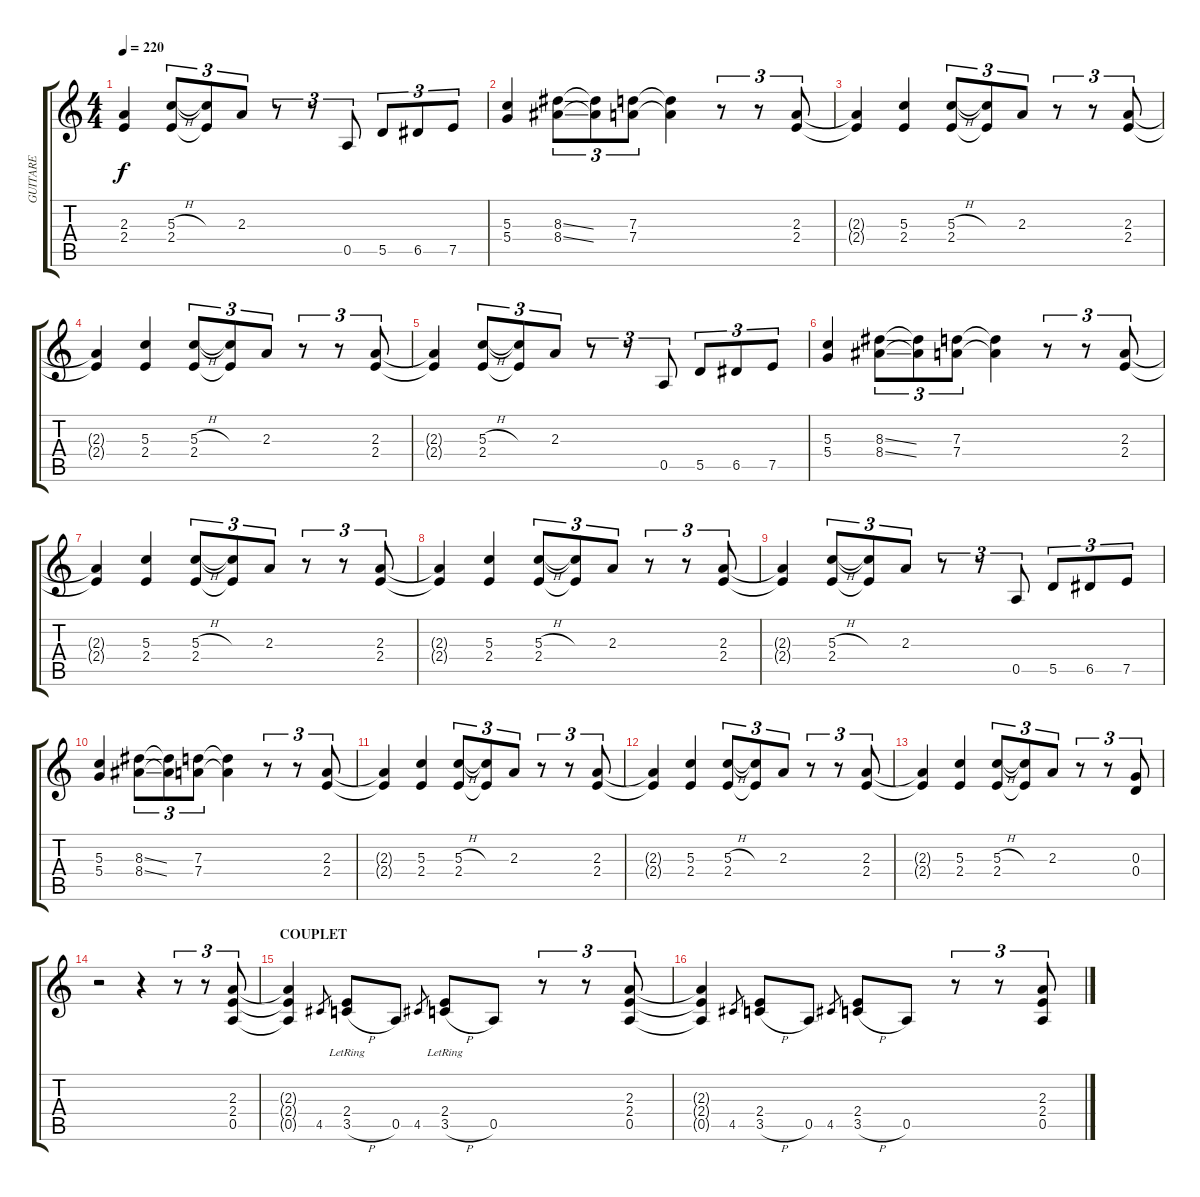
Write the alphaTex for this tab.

\track ("GUITARE" "GUITARE") {instrument distortionguitar}
\staff {score tabs}
\tuning (E4 B3 G3 D3 A2 E2) {hide}
\ts (4 4)
\tempo 220
\clef g2
\ks c
(2.3{t} 2.4{t}).4{dy f} (5.3{h} 2.4).8{tu (3 2)} (5.3{t} 2.4{t}).8{tu (3 2)} 2.3.8{tu (3 2)} r.8{tu (3 2)} r.8{tu (3 2)} 0.5.8{tu (3 2)} 5.5.8{tu (3 2)} 6.5.8{tu (3 2)} 7.5.8{tu (3 2)} |
(5.3 5.4).4 (8.3{ss} 8.4{ss}).8{tu (3 2)} (8.3{t} 8.4{t}).8{tu (3 2)} (7.3 7.4).8{tu (3 2)} (7.3{t} 7.4{t}).4 r.8{tu (3 2)} r.8{tu (3 2)} (2.3 2.4).8{tu (3 2)} |
(2.3{t} 2.4{t}).4 (5.3 2.4).4 (5.3{h} 2.4).8{tu (3 2)} (5.3{t} 2.4{t}).8{tu (3 2)} 2.3.8{tu (3 2)} r.8{tu (3 2)} r.8{tu (3 2)} (2.3 2.4).8{tu (3 2)} |
(2.3{t} 2.4{t}).4 (5.3 2.4).4 (5.3{h} 2.4).8{tu (3 2)} (5.3{t} 2.4{t}).8{tu (3 2)} 2.3.8{tu (3 2)} r.8{tu (3 2)} r.8{tu (3 2)} (2.3 2.4).8{tu (3 2)} |
(2.3{t} 2.4{t}).4 (5.3{h} 2.4).8{tu (3 2)} (5.3{t} 2.4{t}).8{tu (3 2)} 2.3.8{tu (3 2)} r.8{tu (3 2)} r.8{tu (3 2)} 0.5.8{tu (3 2)} 5.5.8{tu (3 2)} 6.5.8{tu (3 2)} 7.5.8{tu (3 2)} |
(5.3 5.4).4 (8.3{ss} 8.4{ss}).8{tu (3 2)} (8.3{t} 8.4{t}).8{tu (3 2)} (7.3 7.4).8{tu (3 2)} (7.3{t} 7.4{t}).4 r.8{tu (3 2)} r.8{tu (3 2)} (2.3 2.4).8{tu (3 2)} |
(2.3{t} 2.4{t}).4 (5.3 2.4).4 (5.3{h} 2.4).8{tu (3 2)} (5.3{t} 2.4{t}).8{tu (3 2)} 2.3.8{tu (3 2)} r.8{tu (3 2)} r.8{tu (3 2)} (2.3 2.4).8{tu (3 2)} |
(2.3{t} 2.4{t}).4 (5.3 2.4).4 (5.3{h} 2.4).8{tu (3 2)} (5.3{t} 2.4{t}).8{tu (3 2)} 2.3.8{tu (3 2)} r.8{tu (3 2)} r.8{tu (3 2)} (2.3 2.4).8{tu (3 2)} |
(2.3{t} 2.4{t}).4 (5.3{h} 2.4).8{tu (3 2)} (5.3{t} 2.4{t}).8{tu (3 2)} 2.3.8{tu (3 2)} r.8{tu (3 2)} r.8{tu (3 2)} 0.5.8{tu (3 2)} 5.5.8{tu (3 2)} 6.5.8{tu (3 2)} 7.5.8{tu (3 2)} |
(5.3 5.4).4 (8.3{ss} 8.4{ss}).8{tu (3 2)} (8.3{t} 8.4{t}).8{tu (3 2)} (7.3 7.4).8{tu (3 2)} (7.3{t} 7.4{t}).4 r.8{tu (3 2)} r.8{tu (3 2)} (2.3 2.4).8{tu (3 2)} |
(2.3{t} 2.4{t}).4 (5.3 2.4).4 (5.3{h} 2.4).8{tu (3 2)} (5.3{t} 2.4{t}).8{tu (3 2)} 2.3.8{tu (3 2)} r.8{tu (3 2)} r.8{tu (3 2)} (2.3 2.4).8{tu (3 2)} |
(2.3{t} 2.4{t}).4 (5.3 2.4).4 (5.3{h} 2.4).8{tu (3 2)} (5.3{t} 2.4{t}).8{tu (3 2)} 2.3.8{tu (3 2)} r.8{tu (3 2)} r.8{tu (3 2)} (2.3 2.4).8{tu (3 2)} |
(2.3{t} 2.4{t}).4 (5.3 2.4).4 (5.3{h} 2.4).8{tu (3 2)} (5.3{t} 2.4{t}).8{tu (3 2)} 2.3.8{tu (3 2)} r.8{tu (3 2)} r.8{tu (3 2)} (0.3 0.4).8{tu (3 2)} |
r.2 r.4 r.8{tu (3 2)} r.8{tu (3 2)} (2.3 2.4 0.5).8{tu (3 2) volume 16 instrument distortionguitar} |
\section ("" "COUPLET")
(2.3{t} 2.4{t} 0.5{t}).4 4.5.8{gr} (2.4{lr} 3.5{h}).8 0.5.8 4.5.8{gr} (2.4{lr} 3.5{h}).8 0.5.8 r.8{tu (3 2)} r.8{tu (3 2)} (2.3 2.4 0.5).8{tu (3 2)} |
(2.3{t} 2.4{t} 0.5{t}).4 4.5.8{gr} (2.4 3.5{h}).8 0.5.8 4.5.8{gr} (2.4 3.5{h}).8 0.5.8 r.8{tu (3 2)} r.8{tu (3 2)} (2.3 2.4 0.5).8{tu (3 2)}
